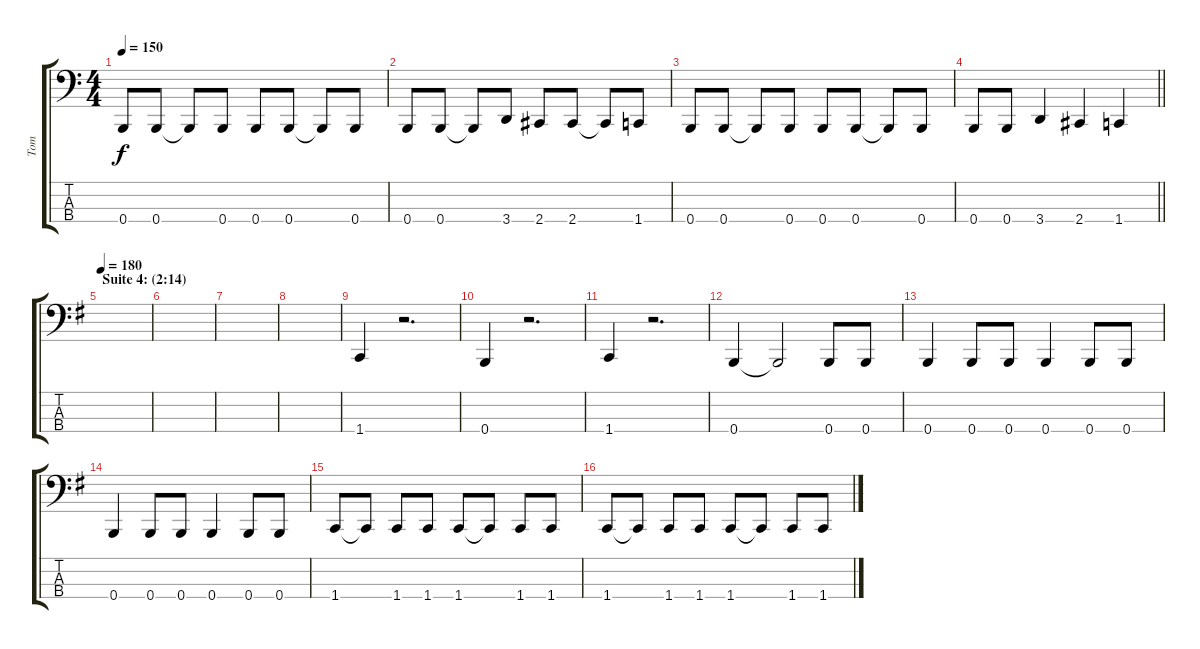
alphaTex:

\track ("Tom" "Tom") {instrument electricbasspick}
\staff {score tabs}
\tuning (D2 A1 E1 B0) {hide}
\ts (4 4)
\tempo 150
\clef f4
\ks c
0.4.8{dy f} 0.4.8 0.4{t}.8 0.4.8 0.4.8 0.4.8 0.4{t}.8 0.4.8 |
0.4.8 0.4.8 0.4{t}.8 3.4.8 2.4.8 2.4.8 2.4{t}.8 1.4.8 |
0.4.8 0.4.8 0.4{t}.8 0.4.8 0.4.8 0.4.8 0.4{t}.8 0.4.8 |
\barLineRight lightlight
0.4.8 0.4.8 3.4.4 2.4.4 1.4.4 |
\section ("" "Suite 4: (2:14)")
\tempo 180
\ks g
|
|
|
|
1.4.4 r.2{d} |
0.4.4 r.2{d} |
1.4.4 r.2{d} |
0.4.4 0.4{t}.2 0.4.8 0.4.8 |
0.4.4 0.4.8 0.4.8 0.4.4 0.4.8 0.4.8 |
0.4.4 0.4.8 0.4.8 0.4.4 0.4.8 0.4.8 |
1.4.8 1.4{t}.8 1.4.8 1.4.8 1.4.8 1.4{t}.8 1.4.8 1.4.8 |
1.4.8 1.4{t}.8 1.4.8 1.4.8 1.4.8 1.4{t}.8 1.4.8 1.4.8
